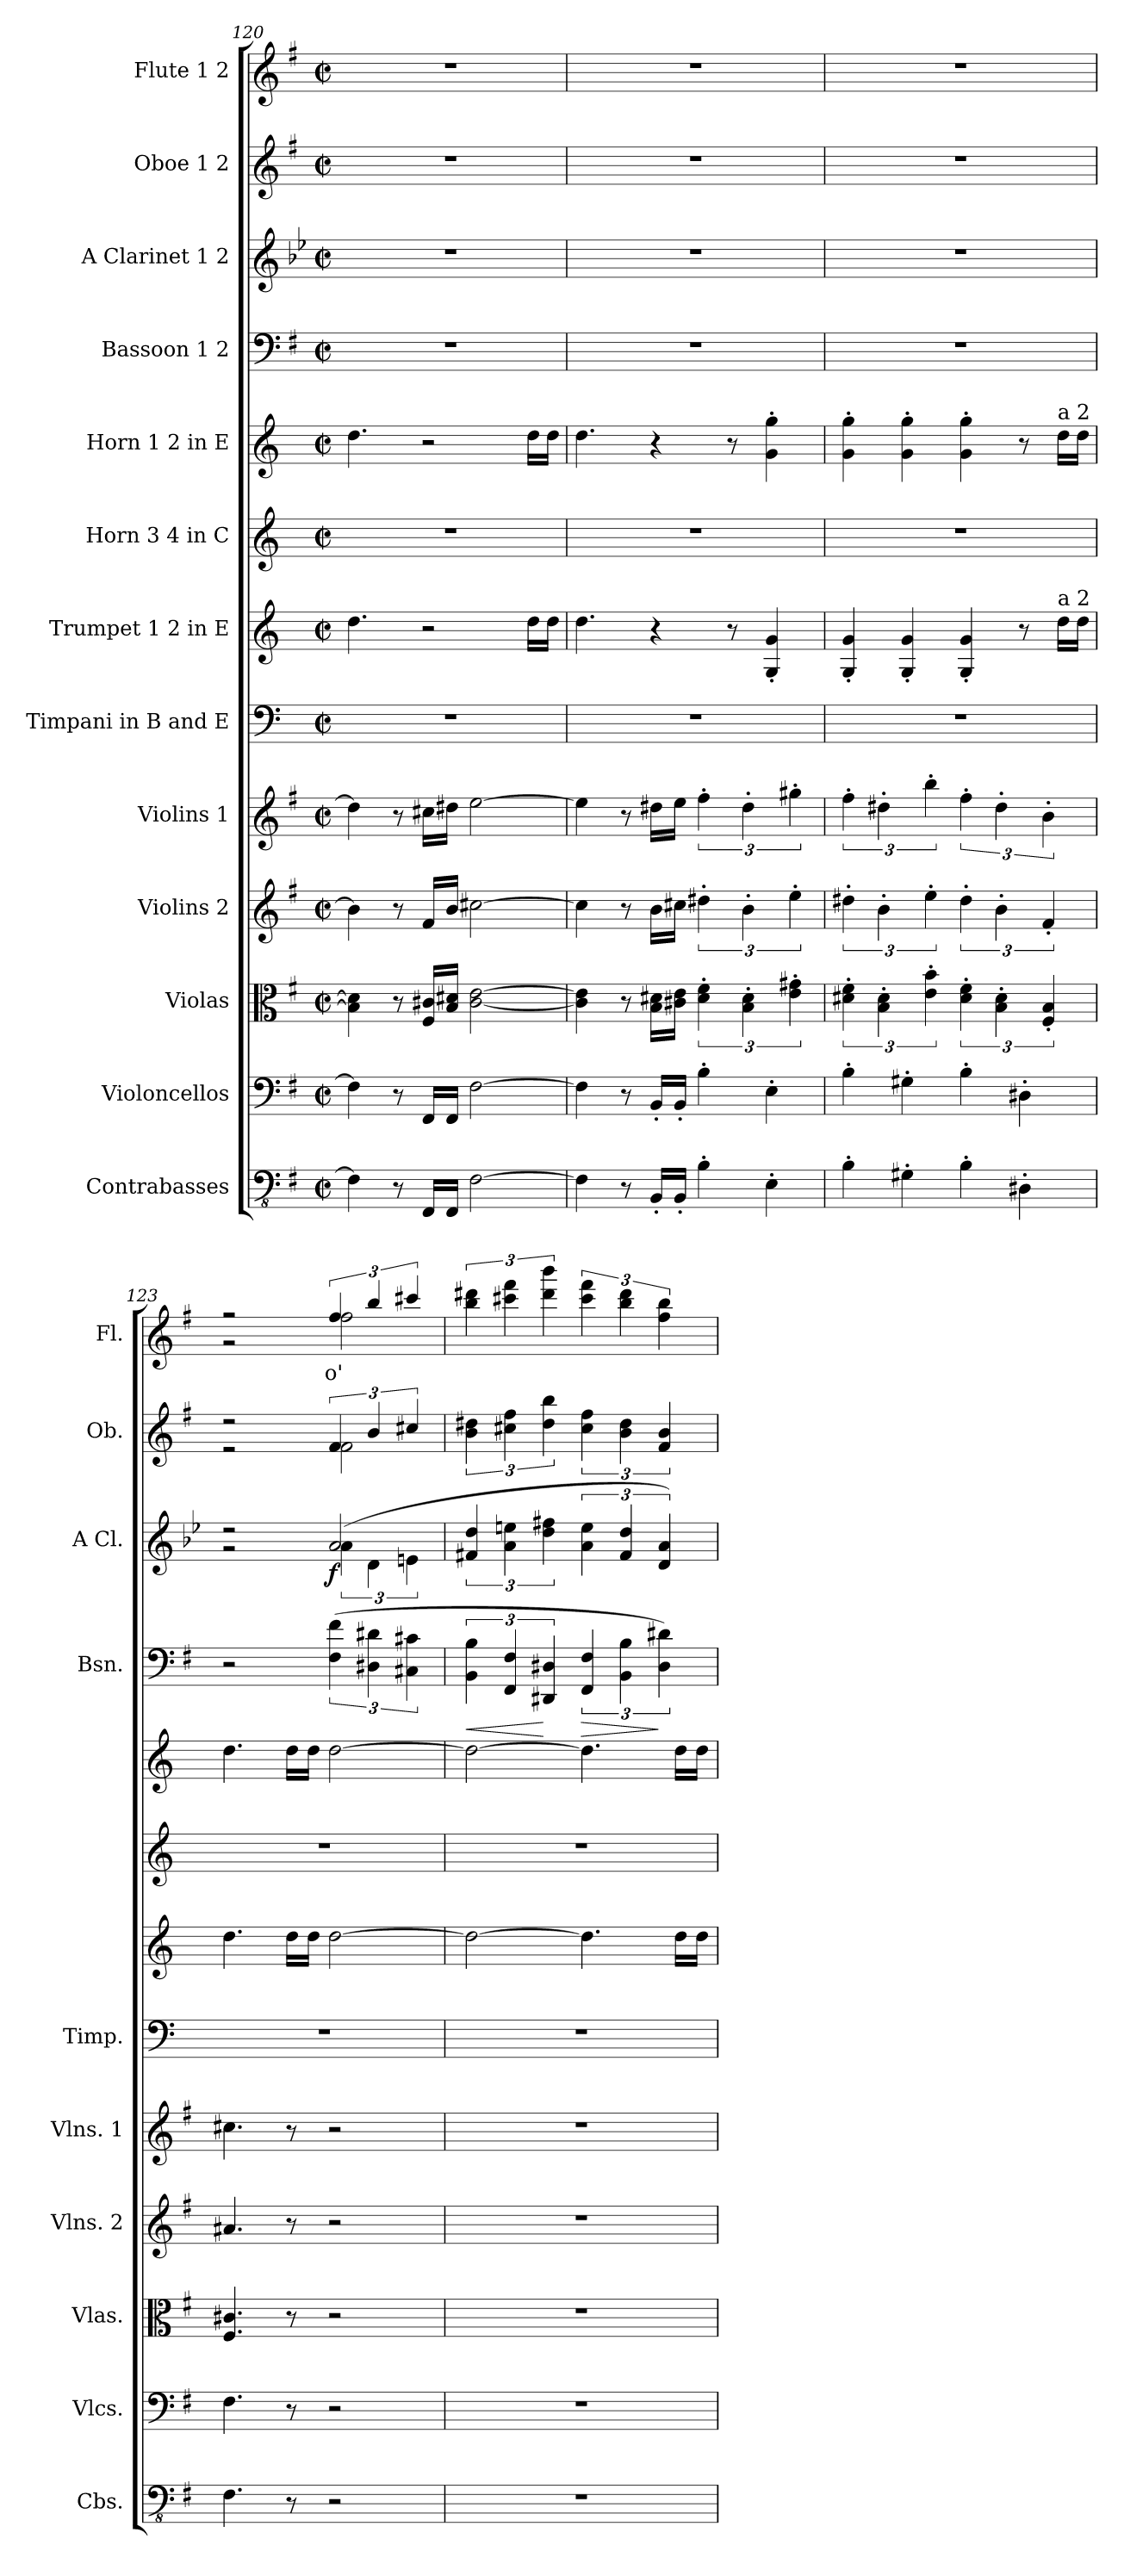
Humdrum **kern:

**kern	**dynam	**kern	**dynam	**kern	**kern	**kern	**kern	**kern	**kern	**kern	**kern	**dynam	**kern	**dynam	**kern	**kern	**text
*part13	*part13	*part12	*part12	*part11	*part10	*part9	*part8	*part7	*part6	*part5	*part4	*part4	*part3	*part3	*part2	*part1	*part1
*staff13	*staff13	*staff12	*staff12	*staff11	*staff10	*staff9	*staff8	*staff7	*staff6	*staff5	*staff4	*staff4	*staff3	*staff3	*staff2	*staff1	*staff1
*I"Contrabasses	*	*I"Violoncellos	*	*I"Violas	*I"Violins 2	*I"Violins 1	*I"Timpani in B and E	*I"Trumpet 1 2 in E	*I"Horn 3 4  in C	*I"Horn 1 2 in E	*I"Bassoon 1 2	*	*I"A Clarinet 1 2	*	*I"Oboe 1 2	*I"Flute 1 2	*
*I'Cbs.	*	*I'Vlcs.	*	*I'Vlas.	*I'Vlns. 2	*I'Vlns. 1	*I'Timp.	*	*	*	*I'Bsn.	*	*I'A Cl.	*	*I'Ob.	*I'Fl.	*
*clefFv4	*	*clefF4	*	*clefC3	*clefG2	*clefG2	*clefF4	*clefG2	*clefG2	*clefG2	*clefF4	*	*clefG2	*	*clefG2	*clefG2	*
*	*	*	*	*	*	*	*	*ITrd-2c-4	*ITrd7c12	*ITrd5c8	*	*	*ITrd2c3	*	*	*	*
*k[f#]	*	*k[f#]	*	*k[f#]	*k[f#]	*k[f#]	*k[]	*k[f#c#g#d#]	*k[]	*k[f#c#g#d#]	*k[f#]	*	*k[f#]	*	*k[f#]	*k[f#]	*
*M2/2	*	*M2/2	*	*M2/2	*M2/2	*M2/2	*M2/2	*M2/2	*M2/2	*M2/2	*M2/2	*	*M2/2	*	*M2/2	*M2/2	*
*met(c|)	*	*met(c|)	*	*met(c|)	*met(c|)	*met(c|)	*met(c|)	*met(c|)	*met(c|)	*met(c|)	*met(c|)	*	*met(c|)	*	*met(c|)	*met(c|)	*
=120	=120	=120	=120	=120	=120	=120	=120	=120	=120	=120	=120	=120	=120	=120	=120	=120	=120
4FF#\]	.	4F#\]	.	4B\] 4d#\]	4b\]	4dd#\]	1r	4.ff#\	1r	4.f#\	1r	.	1r	.	1r	1r	.
8r	.	8r	.	8r	8r	8r	.	.	.	.	.	.	.	.	.	.	.
16FFF#/LL	.	16FF#/LL	.	16F#/ 16c#X/LL	16f#/LL	16cc#X\LL	.	2r	.	2r	.	.	.	.	.	.	.
16FFF#/JJ	.	16FF#/JJ	.	16B/ 16d#X/JJ	16b/JJ	16dd#X\JJ	.	.	.	.	.	.	.	.	.	.	.
[2FF#\	.	[2F#\	.	[2c#\ [2e\	[2cc#X\	[2ee\	.	.	.	.	.	.	.	.	.	.	.
.	.	.	.	.	.	.	.	16ff#\LL	.	16f#\LL	.	.	.	.	.	.	.
.	.	.	.	.	.	.	.	16ff#\JJ	.	16f#\JJ	.	.	.	.	.	.	.
=121	=121	=121	=121	=121	=121	=121	=121	=121	=121	=121	=121	=121	=121	=121	=121	=121	=121
4FF#\]	.	4F#\]	.	4c#\] 4e\]	4cc#\]	4ee\]	1r	4.ff#\	1r	4.f#\	1r	.	1r	.	1r	1r	.
8r	.	8r	.	8r	8r	8r	.	.	.	.	.	.	.	.	.	.	.
16BBB'/LL	.	16BB'/LL	.	16B\ 16d#X\LL	16b\LL	16dd#X\LL	.	4r	.	4r	.	.	.	.	.	.	.
16BBB'/JJ	.	16BB'/JJ	.	16c#X\ 16e\JJ	16cc#X\JJ	16ee\JJ	.	.	.	.	.	.	.	.	.	.	.
4BB'\	.	4B'\	.	6d#\' 6f#\'	6dd#X'\	6ff#'\	.	.	.	.	.	.	.	.	.	.	.
.	.	.	.	.	.	.	.	8r	.	8r	.	.	.	.	.	.	.
.	.	.	.	6B\' 6d#\'	6b'\	6dd#'\	.	.	.	.	.	.	.	.	.	.	.
!	!LO:DY:b	!	!LO:DY:b	!	!	!	!	!	!	!	!	!	!	!	!	!	!
4EE'\	other-dynamics	4E'\	other-dynamics	.	.	.	.	4B/' 4b/'	.	4B\' 4b\'	.	.	.	.	.	.	.
.	.	.	.	6e\' 6g#X\'	6ee'\	6gg#X'\	.	.	.	.	.	.	.	.	.	.	.
=122	=122	=122	=122	=122	=122	=122	=122	=122	=122	=122	=122	=122	=122	=122	=122	=122	=122
4BB'\	.	4B'\	.	6d#X\' 6f#\'	6dd#X'\	6ff#'\	1r	4B/' 4b/'	1r	4B\' 4b\'	1r	.	1r	.	1r	1r	.
.	.	.	.	6B\' 6d#\'	6b'\	6dd#X'\	.	.	.	.	.	.	.	.	.	.	.
!	!LO:DY:b	!	!LO:DY:b	!	!	!	!	!	!	!	!	!	!	!	!	!	!
4GG#X'\	other-dynamics	4G#X'\	other-dynamics	.	.	.	.	4B/' 4b/'	.	4B\' 4b\'	.	.	.	.	.	.	.
.	.	.	.	6e\' 6b\'	6ee'\	6bb'\	.	.	.	.	.	.	.	.	.	.	.
4BB'\	.	4B'\	.	6d#\' 6f#\'	6dd#'\	6ff#'\	.	4B/' 4b/'	.	4B\' 4b\'	.	.	.	.	.	.	.
.	.	.	.	6B\' 6d#\'	6b'\	6dd#'\	.	.	.	.	.	.	.	.	.	.	.
4DD#X'\	.	4D#X'\	.	.	.	.	.	8r	.	8r	.	.	.	.	.	.	.
.	.	.	.	6F#/' 6B/'	6f#'/	6b'\	.	.	.	.	.	.	.	.	.	.	.
!	!	!	!	!	!	!	!	!	!	!LO:TX:a:t=a 2	!	!	!	!	!	!	!
!	!	!	!	!	!	!	!	!LO:TX:a:t=a 2	!	!	!	!	!	!	!	!	!
.	.	.	.	.	.	.	.	16ff#\LL	.	16f#\LL	.	.	.	.	.	.	.
.	.	.	.	.	.	.	.	16ff#\JJ	.	16f#\JJ	.	.	.	.	.	.	.
=123	=123	=123	=123	=123	=123	=123	=123	=123	=123	=123	=123	=123	=123	=123	=123	=123	=123
*	*	*	*	*	*	*	*	*	*	*	*	*	*^	*	*^	*^	*
4.FF#\	.	4.F#\	.	4.F#/ 4.c#X/	4.a#X/	4.cc#X\	1r	4.ff#\	1r	4.f#\	2r	.	2r	2r	.	2r	2r	2r	2r	.
8r	.	8r	.	8r	8r	8r	.	16ff#\LL	.	16f#\LL	.	.	.	.	.	.	.	.	.	.
.	.	.	.	.	.	.	.	16ff#\JJ	.	16f#\JJ	.	.	.	.	.	.	.	.	.	.
!	!	!	!	!	!	!	!	!	!	!	!	!	!	!	!LO:DY:b	!	!	!	!	!LO:LY:b:color=#FF0000
2r	.	2r	.	2r	2r	2r	.	[2ff#\	.	[2f#\	(>6F#\ 6f#\	.	(>2f#/	6f#\	f	6f#/	2f#\	6ff#/	2ff#\	o'
.	.	.	.	.	.	.	.	.	.	.	6D#X\ 6d#X\	.	.	6B\	.	6b/	.	6bb/	.	.
.	.	.	.	.	.	.	.	.	.	.	6C#X\ 6c#X\	.	.	6c#X\	.	6cc#X/	.	6ccc#X/	.	.
*	*	*	*	*	*	*	*	*	*	*	*	*	*	*	*	*v	*v	*	*	*
*	*	*	*	*	*	*	*	*	*	*	*	*	*	*	*	*	*v	*v	*
=124	=124	=124	=124	=124	=124	=124	=124	=124	=124	=124	=124	=124	=124	=124	=124	=124	=124	=124
!	!	!	!	!	!	!	!	!	!	!	!	!LO:HP:b	!	!	!	!	!	!
*	*	*	*	*	*	*	*	*	*	*	*	*	*v	*v	*	*	*	*
1r	.	1r	.	1r	1r	1r	1r	2ff#\_	1r	2f#\_	6BB\ 6B\	<	6d#X/ 6b/	.	6b\ 6dd#X\	6bb\ 6ddd#X\	.
.	.	.	.	.	.	.	.	.	.	.	6FF#/ 6F#/	.	6f#\ 6cc#X\	.	6cc#X\ 6ff#\	6ccc#X\ 6fff#\	.
.	.	.	.	.	.	.	.	.	.	.	6DD#X/ 6D#X/	[	6b\ 6dd#X\	.	6dd#\ 6bb\	6ddd#\ 6bbb\	.
!	!	!	!	!	!	!	!	!	!	!	!	!LO:HP:b	!	!	!	!	!
.	.	.	.	.	.	.	.	4.ff#\]	.	4.f#\]	6FF#/ 6F#/	>	6f#\ 6cc#\	.	6cc#\ 6ff#\	6ccc#\ 6fff#\	.
.	.	.	.	.	.	.	.	.	.	.	6BB\ 6B\	.	6d#/ 6b/	.	6b\ 6dd#\	6bb\ 6ddd#\	.
.	.	.	.	.	.	.	.	.	.	.	6D#\ 6d#X\)	]	6B/ 6f#/)	.	6f#/ 6b/	6ff#\ 6bb\	.
.	.	.	.	.	.	.	.	16ff#\LL	.	16f#\LL	.	.	.	.	.	.	.
.	.	.	.	.	.	.	.	16ff#\JJ	.	16f#\JJ	.	.	.	.	.	.	.
=	=	=	=	=	=	=	=	=	=	=	=	=	=	=	=	=	=
*-	*-	*-	*-	*-	*-	*-	*-	*-	*-	*-	*-	*-	*-	*-	*-	*-	*-
